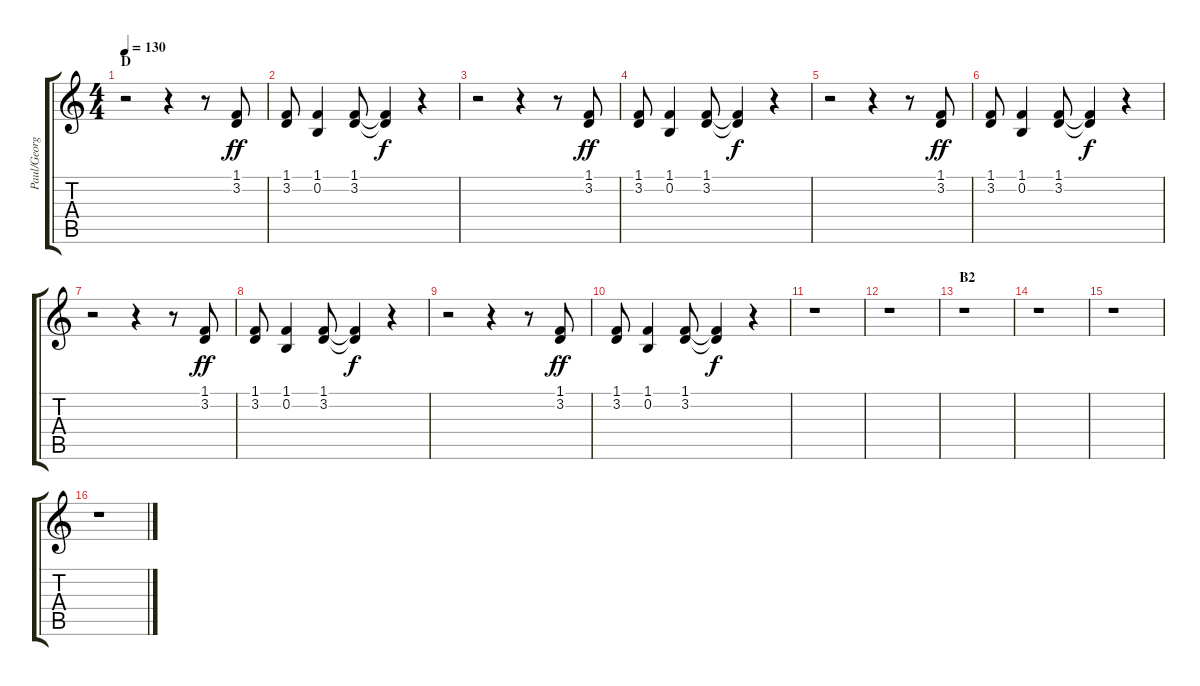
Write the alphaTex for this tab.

\track ("Paul/George" "Paul/Georg") {instrument altosax}
\staff {score tabs}
\tuning (E4 B3 G3 D3 A2 E2) {hide}
\ts (4 4)
\section ("" "D")
\tempo 130
\clef g2
\ks c
r.2{dy f} r.4 r.8 (1.1 3.2).8{dy ff} |
(1.1 3.2).8 (1.1 0.2).4 (1.1 3.2).8 (1.1{t} 3.2{t}).4{dy f} r.4 |
r.2 r.4 r.8 (1.1 3.2).8{dy ff} |
(1.1 3.2).8 (1.1 0.2).4 (1.1 3.2).8 (1.1{t} 3.2{t}).4{dy f} r.4 |
r.2 r.4 r.8 (1.1 3.2).8{dy ff} |
(1.1 3.2).8 (1.1 0.2).4 (1.1 3.2).8 (1.1{t} 3.2{t}).4{dy f} r.4 |
r.2 r.4 r.8 (1.1 3.2).8{dy ff} |
(1.1 3.2).8 (1.1 0.2).4 (1.1 3.2).8 (1.1{t} 3.2{t}).4{dy f} r.4 |
r.2 r.4 r.8 (1.1 3.2).8{dy ff} |
(1.1 3.2).8 (1.1 0.2).4 (1.1 3.2).8 (1.1{t} 3.2{t}).4{dy f} r.4 |
r.1 |
r.1 |
\section ("" "B2")
r.1 |
r.1 |
r.1 |
r.1
